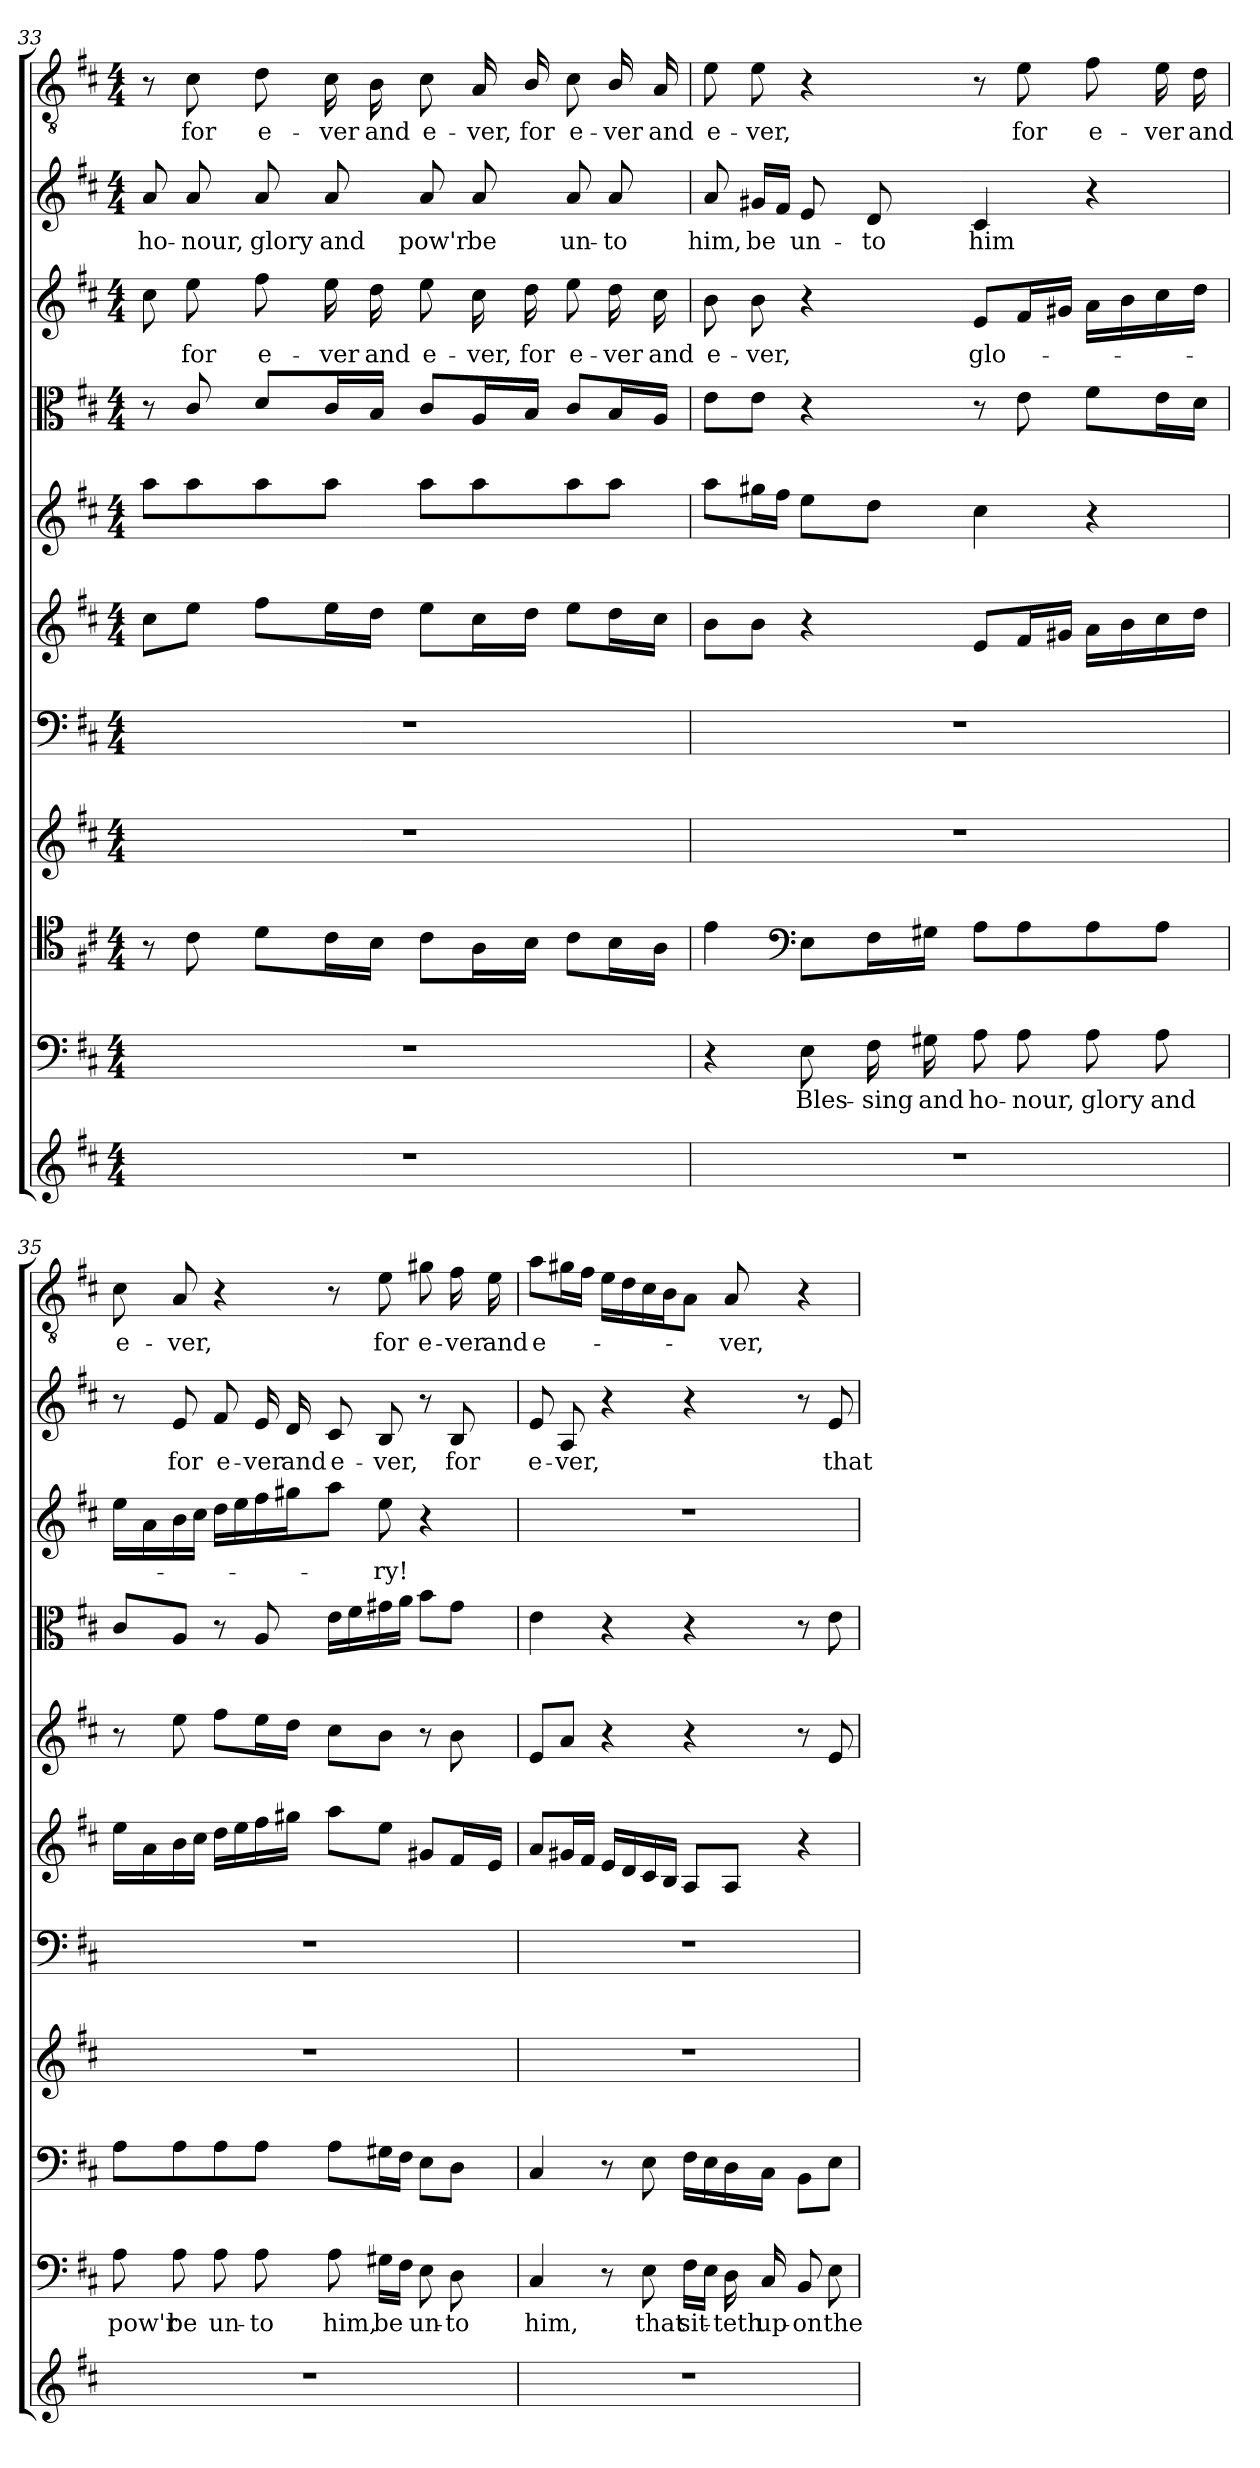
**kern	**kern	**text	**kern	**kern	**kern	**kern	**kern	**kern	**kern	**text	**kern	**text	**kern	**text
*part11	*part10	*part10	*part9	*part8	*part7	*part6	*part5	*part4	*part3	*part3	*part2	*part2	*part1	*part1
*staff11	*staff10	*staff10	*staff9	*staff8	*staff7	*staff6	*staff5	*staff4	*staff3	*staff3	*staff2	*staff2	*staff1	*staff1
*clefG2	*clefF4	*	*clefC4	*clefG2	*clefF4	*clefG2	*clefG2	*clefC3	*clefG2	*	*clefG2	*	*clefGv2	*
*k[f#c#]	*k[f#c#]	*	*k[f#c#]	*k[f#c#]	*k[f#c#]	*k[f#c#]	*k[f#c#]	*k[f#c#]	*k[f#c#]	*	*k[f#c#]	*	*k[f#c#]	*
*D:	*D:	*	*D:	*D:	*D:	*D:	*D:	*D:	*D:	*	*D:	*	*D:	*
*M4/4	*M4/4	*	*M4/4	*M4/4	*M4/4	*M4/4	*M4/4	*M4/4	*M4/4	*	*M4/4	*	*M4/4	*
=33	=33	=33	=33	=33	=33	=33	=33	=33	=33	=33	=33	=33	=33	=33
1r	1r	.	8r	1r	1r	8cc#\L	8aa\L	8r	8cc#\	.	8a/	ho-	8r	.
.	.	.	8c#\	.	.	8ee\J	8aa\	8c#/	8ee\	for	8a/	-nour,	8c#\	for
.	.	.	8d\L	.	.	8ff#\L	8aa\	8d/L	8ff#\	e-	8a/	glory	8d\	e-
.	.	.	16c#\L	.	.	16ee\L	8aa\J	16c#/L	16ee\	-ver	8a/	and	16c#\	-ver
.	.	.	16B\JJ	.	.	16dd\JJ	.	16B/JJ	16dd\	and	.	.	16B\	and
.	.	.	8c#\L	.	.	8ee\L	8aa\L	8c#/L	8ee\	e-	8a/	pow'r	8c#\	e-
.	.	.	16A\L	.	.	16cc#\L	8aa\	16A/L	16cc#\	-ver,	8a/	be	16A/	-ver,
.	.	.	16B\JJ	.	.	16dd\JJ	.	16B/JJ	16dd\	for	.	.	16B/	for
.	.	.	8c#\L	.	.	8ee\L	8aa\	8c#/L	8ee\	e-	8a/	un-	8c#\	e-
.	.	.	16B\L	.	.	16dd\L	8aa\J	16B/L	16dd\	-ver	8a/	-to	16B/	-ver
.	.	.	16A\JJ	.	.	16cc#\JJ	.	16A/JJ	16cc#\	and	.	.	16A/	and
=34	=34	=34	=34	=34	=34	=34	=34	=34	=34	=34	=34	=34	=34	=34
1r	4r	.	4e\	1r	1r	8b\L	8aa\L	8e\L	8b\	e-	8a/	him,	8e\	e-
.	.	.	.	.	.	8b\J	16gg#X\L	8e\J	8b\	-ver,	16g#X/LL	be	8e\	-ver,
.	.	.	.	.	.	.	16ff#\JJ	.	.	.	16f#/JJ	.	.	.
*	*	*	*clefF4	*	*	*	*	*	*	*	*	*	*	*
.	8E\	Bles-	8E\L	.	.	4r	8ee\L	4r	4r	.	8e/	un-	4r	.
.	16F#\	-sing	16F#\L	.	.	.	8dd\J	.	.	.	8d/	-to	.	.
.	16G#X\	and	16G#X\JJ	.	.	.	.	.	.	.	.	.	.	.
.	8A\	ho-	8A\L	.	.	8e/L	4cc#\	8r	8e/L	glo-	4c#/	him	8r	.
.	8A\	-nour,	8A\	.	.	16f#/L	.	8e\	16f#/L	.	.	.	8e\	for
.	.	.	.	.	.	16g#X/JJ	.	.	16g#X/JJ	.	.	.	.	.
.	8A\	glory	8A\	.	.	16a\LL	4r	8f#\L	16a\LL	.	4r	.	8f#\	e-
.	.	.	.	.	.	16b\	.	.	16b\	.	.	.	.	.
.	8A\	and	8A\J	.	.	16cc#\	.	16e\L	16cc#\	.	.	.	16e\	-ver
.	.	.	.	.	.	16dd\JJ	.	16d\JJ	16dd\JJ	.	.	.	16d\	and
=35	=35	=35	=35	=35	=35	=35	=35	=35	=35	=35	=35	=35	=35	=35
1r	8A\	pow'r	8A\L	1r	1r	16ee\LL	8r	8c#/L	16ee\LL	.	8r	.	8c#\	e-
.	.	.	.	.	.	16a\	.	.	16a\	.	.	.	.	.
.	8A\	be	8A\	.	.	16b\	8ee\	8A/J	16b\	.	8e/	for	8A/	-ver,
.	.	.	.	.	.	16cc#\JJ	.	.	16cc#\JJ	.	.	.	.	.
.	8A\	un-	8A\	.	.	16dd\LL	8ff#\L	8r	16dd\LL	.	8f#/	e-	4r	.
.	.	.	.	.	.	16ee\	.	.	16ee\	.	.	.	.	.
.	8A\	-to	8A\J	.	.	16ff#\	16ee\L	8A/	16ff#\	.	16e/	-ver	.	.
.	.	.	.	.	.	16gg#X\JJ	16dd\JJ	.	16gg#X\J	.	16d/	and	.	.
.	8A\	him,	8A\L	.	.	8aa\L	8cc#\L	16e\LL	8aa\J	.	8c#/	e-	8r	.
.	.	.	.	.	.	.	.	16f#\	.	.	.	.	.	.
.	16G#X\LL	be	16G#X\L	.	.	8ee\J	8b\J	16g#X\	8ee\	-ry!	8B/	-ver,	8e\	for
.	16F#\JJ	.	16F#\JJ	.	.	.	.	16a\JJ	.	.	.	.	.	.
.	8E\	un-	8E\L	.	.	8g#X/L	8r	8b\L	4r	.	8r	.	8g#X\	e-
.	8D\	-to	8D\J	.	.	16f#/L	8b\	8g#\J	.	.	8B/	for	16f#\	-ver
.	.	.	.	.	.	16e/JJ	.	.	.	.	.	.	16e\	and
=36	=36	=36	=36	=36	=36	=36	=36	=36	=36	=36	=36	=36	=36	=36
1r	4C#/	him,	4C#/	1r	1r	8a/L	8e/L	4e\	1r	.	8e/	e-	8a\L	e-
.	.	.	.	.	.	16g#X/L	8a/J	.	.	.	8A/	-ver,	16g#X\L	.
.	.	.	.	.	.	16f#/JJ	.	.	.	.	.	.	16f#\JJ	.
.	8r	.	8r	.	.	16e/LL	4r	4r	.	.	4r	.	16e\LL	.
.	.	.	.	.	.	16d/	.	.	.	.	.	.	16d\	.
.	8E\	that	8E\	.	.	16c#/	.	.	.	.	.	.	16c#\	.
.	.	.	.	.	.	16B/JJ	.	.	.	.	.	.	16B\J	.
.	16F#\LL	sit-	16F#\LL	.	.	8A/L	4r	4r	.	.	4r	.	8A\J	.
.	16E\JJ	.	16E\	.	.	.	.	.	.	.	.	.	.	.
.	16D\	-teth	16D\	.	.	8A/J	.	.	.	.	.	.	8A/	-ver,
.	16C#/	up-	16C#\JJ	.	.	.	.	.	.	.	.	.	.	.
.	8BB/	-on	8BB\L	.	.	4r	8r	8r	.	.	8r	.	4r	.
.	8E\	the	8E\J	.	.	.	8e/	8e\	.	.	8e/	that	.	.
=	=	=	=	=	=	=	=	=	=	=	=	=	=	=
*-	*-	*-	*-	*-	*-	*-	*-	*-	*-	*-	*-	*-	*-	*-
